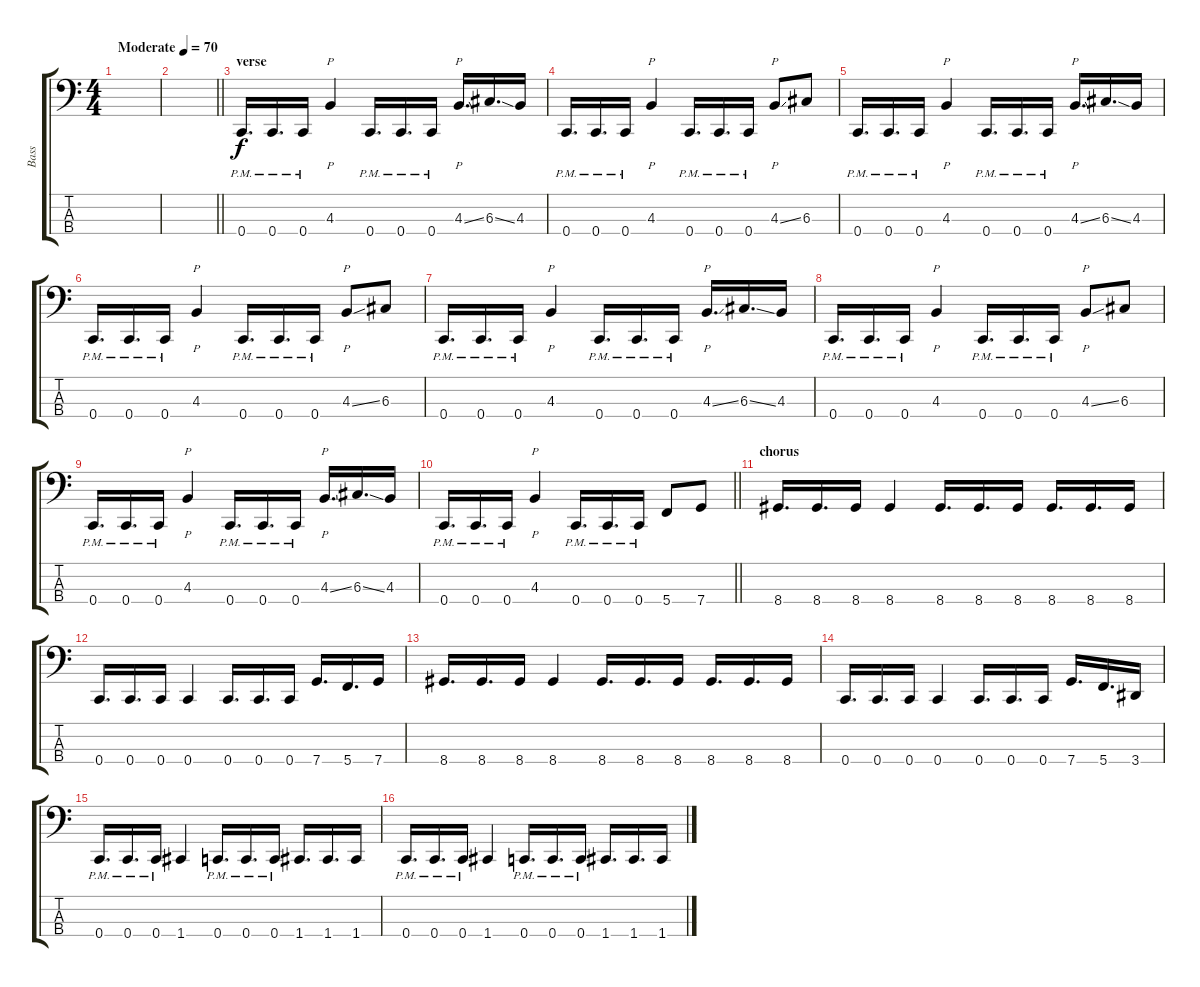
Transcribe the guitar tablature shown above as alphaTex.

\track ("Bass" "Bass") {instrument slapbass1}
\staff {score tabs}
\tuning (F2 C2 G1 C1) {hide}
\ts (4 4)
\tempo (70 "Moderate")
\clef f4
\ks c
|
\barLineRight lightlight
|
\section ("" "verse")
0.4{pm}.16{d} 0.4{pm}.16{d} 0.4{pm}.16 4.3.4{p} 0.4{pm}.16{d} 0.4{pm}.16{d} 0.4{pm}.16 4.3{ss}.16{p d} 6.3{ss}.16{d} 4.3.16 |
0.4{pm}.16{d} 0.4{pm}.16{d} 0.4{pm}.16 4.3.4{p} 0.4{pm}.16{d} 0.4{pm}.16{d} 0.4{pm}.16 4.3{ss}.8{p} 6.3.8 |
0.4{pm}.16{d} 0.4{pm}.16{d} 0.4{pm}.16 4.3.4{p} 0.4{pm}.16{d} 0.4{pm}.16{d} 0.4{pm}.16 4.3{ss}.16{p d} 6.3{ss}.16{d} 4.3.16 |
0.4{pm}.16{d} 0.4{pm}.16{d} 0.4{pm}.16 4.3.4{p} 0.4{pm}.16{d} 0.4{pm}.16{d} 0.4{pm}.16 4.3{ss}.8{p} 6.3.8 |
0.4{pm}.16{d} 0.4{pm}.16{d} 0.4{pm}.16 4.3.4{p} 0.4{pm}.16{d} 0.4{pm}.16{d} 0.4{pm}.16 4.3{ss}.16{p d} 6.3{ss}.16{d} 4.3.16 |
0.4{pm}.16{d} 0.4{pm}.16{d} 0.4{pm}.16 4.3.4{p} 0.4{pm}.16{d} 0.4{pm}.16{d} 0.4{pm}.16 4.3{ss}.8{p} 6.3.8 |
0.4{pm}.16{d} 0.4{pm}.16{d} 0.4{pm}.16 4.3.4{p} 0.4{pm}.16{d} 0.4{pm}.16{d} 0.4{pm}.16 4.3{ss}.16{p d} 6.3{ss}.16{d} 4.3.16 |
\barLineRight lightlight
0.4{pm}.16{d} 0.4{pm}.16{d} 0.4{pm}.16 4.3.4{p} 0.4{pm}.16{d} 0.4{pm}.16{d} 0.4{pm}.16 5.4.8{instrument electricbassfinger} 7.4.8 |
\section ("" "chorus")
8.4.16{d} 8.4.16{d} 8.4.16 8.4.4 8.4.16{d} 8.4.16{d} 8.4.16 8.4.16{d} 8.4.16{d} 8.4.16 |
0.4.16{d} 0.4.16{d} 0.4.16 0.4.4 0.4.16{d} 0.4.16{d} 0.4.16 7.4.16{d} 5.4.16{d} 7.4.16 |
8.4.16{d} 8.4.16{d} 8.4.16 8.4.4 8.4.16{d} 8.4.16{d} 8.4.16 8.4.16{d} 8.4.16{d} 8.4.16 |
0.4.16{d} 0.4.16{d} 0.4.16 0.4.4 0.4.16{d} 0.4.16{d} 0.4.16 7.4.16{d} 5.4.16{d} 3.4.16 |
0.4{pm}.16{d instrument slapbass1} 0.4{pm}.16{d} 0.4{pm}.16 1.4.4 0.4{pm}.16{d} 0.4{pm}.16{d} 0.4{pm}.16 1.4.16{d} 1.4.16{d} 1.4.16 |
0.4{pm}.16{d} 0.4{pm}.16{d} 0.4{pm}.16 1.4.4 0.4{pm}.16{d} 0.4{pm}.16{d} 0.4{pm}.16 1.4.16{d} 1.4.16{d} 1.4.16
